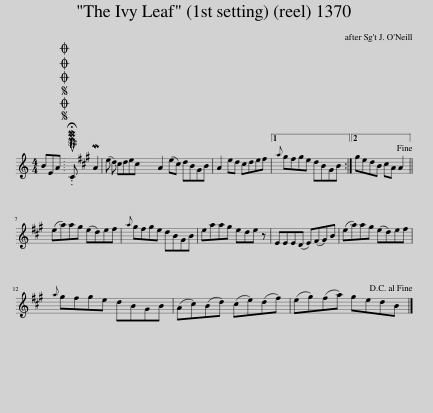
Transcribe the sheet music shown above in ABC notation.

X:1
L:1/8
M:4/4
I:linebreak $
K:C
V:1 treble
V:1
 BEA |SOSOOO .!fermata!PMTuC MA2 (e d) ^cdec | A2 (e^c) dB^GB | A2 ed ^cde^f |1{a} ^g^fge dB^GB :|2 %5
 ^gedB ^cA A2!fine! ||$ (ea)a^g (ed)e^f |{a} ^g^fge dB^GB | eaa^g ede z | EEE(D E)(^F^G)B | %10
 (ea)a^g (ed)e^f |${a} ^g^fge dB^GB | (A^c)(Bd) (ce)(d^f) | (e^g)(^fa) gedB!D.C.! |] %14
